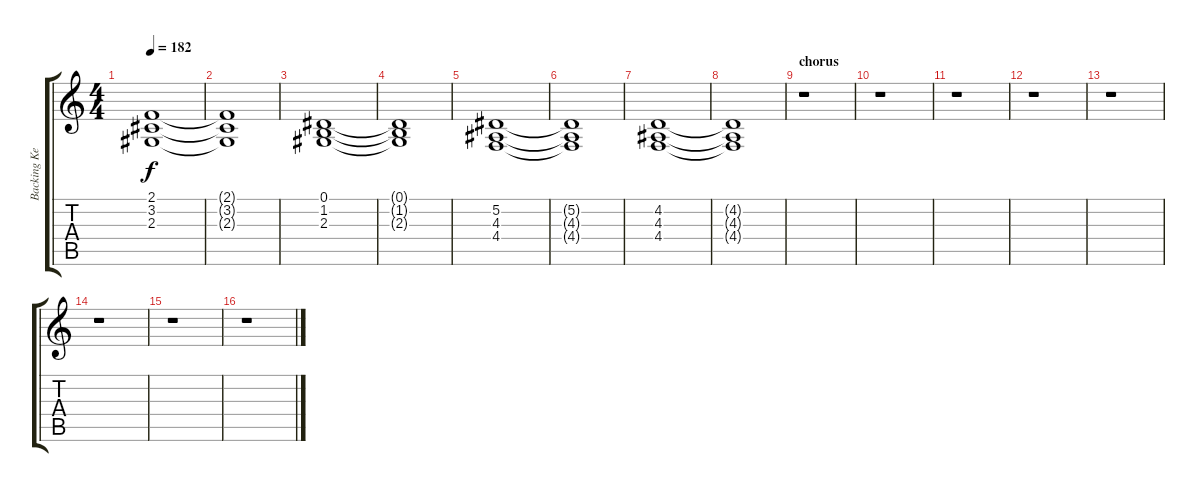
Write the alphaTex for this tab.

\track ("Backing Keyboards" "Backing Ke") {instrument stringensemble1}
\staff {score tabs}
\tuning (Eb4 Bb3 Gb3 Db3 Ab2 Eb2) {hide}
\ts (4 4)
\tempo 182
\clef g2
\ks c
(2.1 3.2 2.3).1{dy f} |
(2.1{t} 3.2{t} 2.3{t}).1 |
(0.1 1.2 2.3).1 |
(0.1{t} 1.2{t} 2.3{t}).1 |
(5.2 4.3 4.4).1 |
(5.2{t} 4.3{t} 4.4{t}).1 |
(4.2 4.3 4.4).1 |
(4.2{t} 4.3{t} 4.4{t}).1 |
\section ("" "chorus")
r.1 |
r.1 |
r.1 |
r.1 |
r.1 |
r.1 |
r.1 |
r.1
